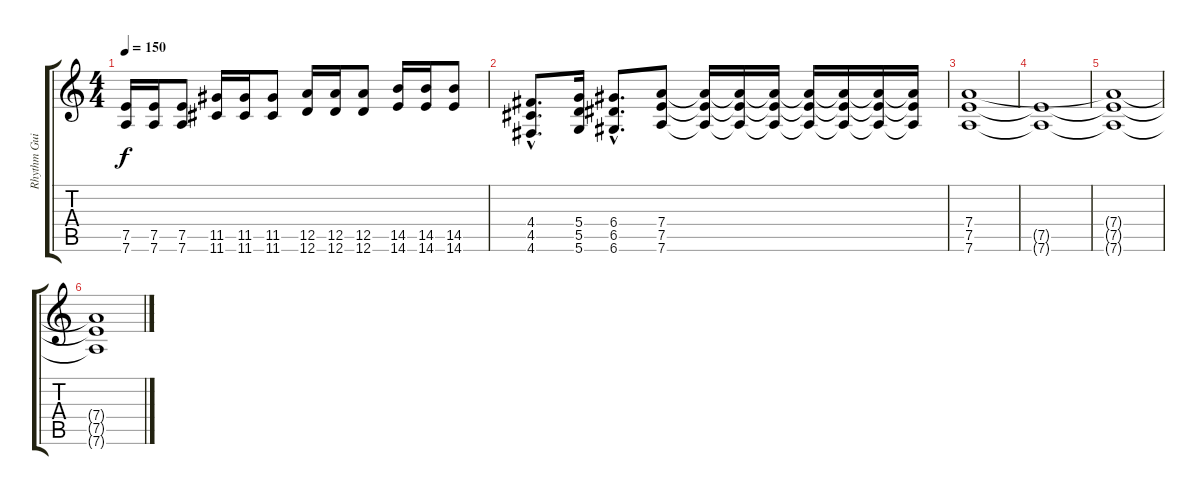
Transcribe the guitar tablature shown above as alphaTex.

\track ("Rhythm Guitar" "Rhythm Gui") {instrument electricguitarclean}
\staff {score tabs}
\tuning (E4 B3 G3 D3 A2 D2) {hide}
\ts (4 4)
\tempo 150
\clef g2
\ks c
(7.5 7.6).16{dy f} (7.5 7.6).16 (7.5 7.6).8 (11.5 11.6).16 (11.5 11.6).16 (11.5 11.6).8 (12.5 12.6).16 (12.5 12.6).16 (12.5 12.6).8 (14.5 14.6).16 (14.5 14.6).16 (14.5 14.6).8 |
(4.4{hac} 4.5{hac} 4.6{hac}).8{d} (5.4 5.5 5.6).16 (6.4{hac} 6.5{hac} 6.6{hac}).8{d} (7.4 7.5 7.6).8 (7.4{t} 7.5{t} 7.6{t}).16 (7.4{t} 7.5{t} 7.6{t}).16 (7.4{t} 7.5{t} 7.6{t}).16 (7.4{t} 7.5{t} 7.6{t}).16 (7.4{t} 7.5{t} 7.6{t}).16 (7.4{t} 7.5{t} 7.6{t}).16 (7.4{t} 7.5{t} 7.6{t}).16 |
(7.4 7.5 7.6).1{volume 0} |
(7.5{t} 7.6{t}).1 |
(7.4{t} 7.5{t} 7.6{t}).1 |
(7.4{t} 7.5{t} 7.6{t}).1
